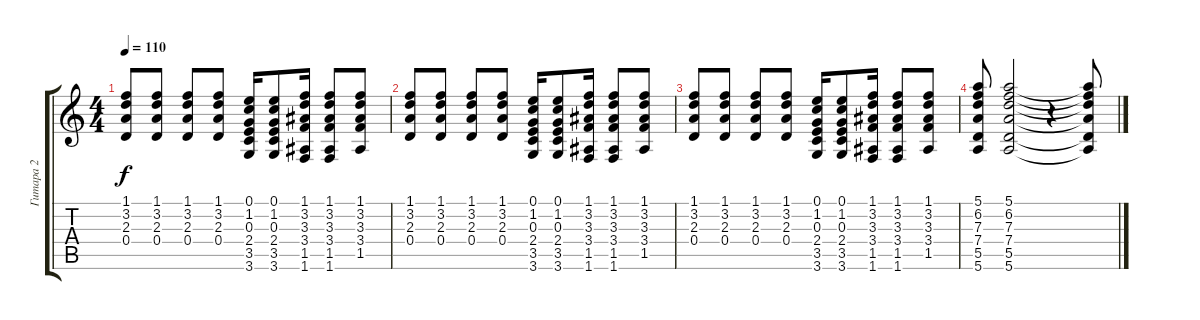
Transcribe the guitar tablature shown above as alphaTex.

\track ("Гитара 2" "Гитара 2") {instrument acousticguitarnylon}
\staff {score tabs}
\tuning (E4 B3 G3 D3 A2 E2) {hide}
\ts (4 4)
\tempo 110
\clef g2
\ks c
(1.1 3.2 2.3 0.4).8{dy f} (1.1 3.2 2.3 0.4).8 (1.1 3.2 2.3 0.4).8 (1.1 3.2 2.3 0.4).8 (0.1 1.2 0.3 2.4 3.5 3.6).16 (0.1 1.2 0.3 2.4 3.5 3.6).8 (1.1 3.2 3.3 3.4 1.5 1.6).16 (1.1 3.2 3.3 3.4 1.5 1.6).8 (1.1 3.2 3.3 3.4 1.5).8 |
(1.1 3.2 2.3 0.4).8 (1.1 3.2 2.3 0.4).8 (1.1 3.2 2.3 0.4).8 (1.1 3.2 2.3 0.4).8 (0.1 1.2 0.3 2.4 3.5 3.6).16 (0.1 1.2 0.3 2.4 3.5 3.6).8 (1.1 3.2 3.3 3.4 1.5 1.6).16 (1.1 3.2 3.3 3.4 1.5 1.6).8 (1.1 3.2 3.3 3.4 1.5).8 |
(1.1 3.2 2.3 0.4).8 (1.1 3.2 2.3 0.4).8 (1.1 3.2 2.3 0.4).8 (1.1 3.2 2.3 0.4).8 (0.1 1.2 0.3 2.4 3.5 3.6).16 (0.1 1.2 0.3 2.4 3.5 3.6).8 (1.1 3.2 3.3 3.4 1.5 1.6).16 (1.1 3.2 3.3 3.4 1.5 1.6).8 (1.1 3.2 3.3 3.4 1.5).8 |
(5.1 6.2 7.3 7.4 5.5 5.6).8 (5.1 6.2 7.3 7.4 5.5 5.6).2 r.4 (5.1{t} 6.2{t} 7.3{t} 7.4{t} 5.5{t} 5.6{t}).8
